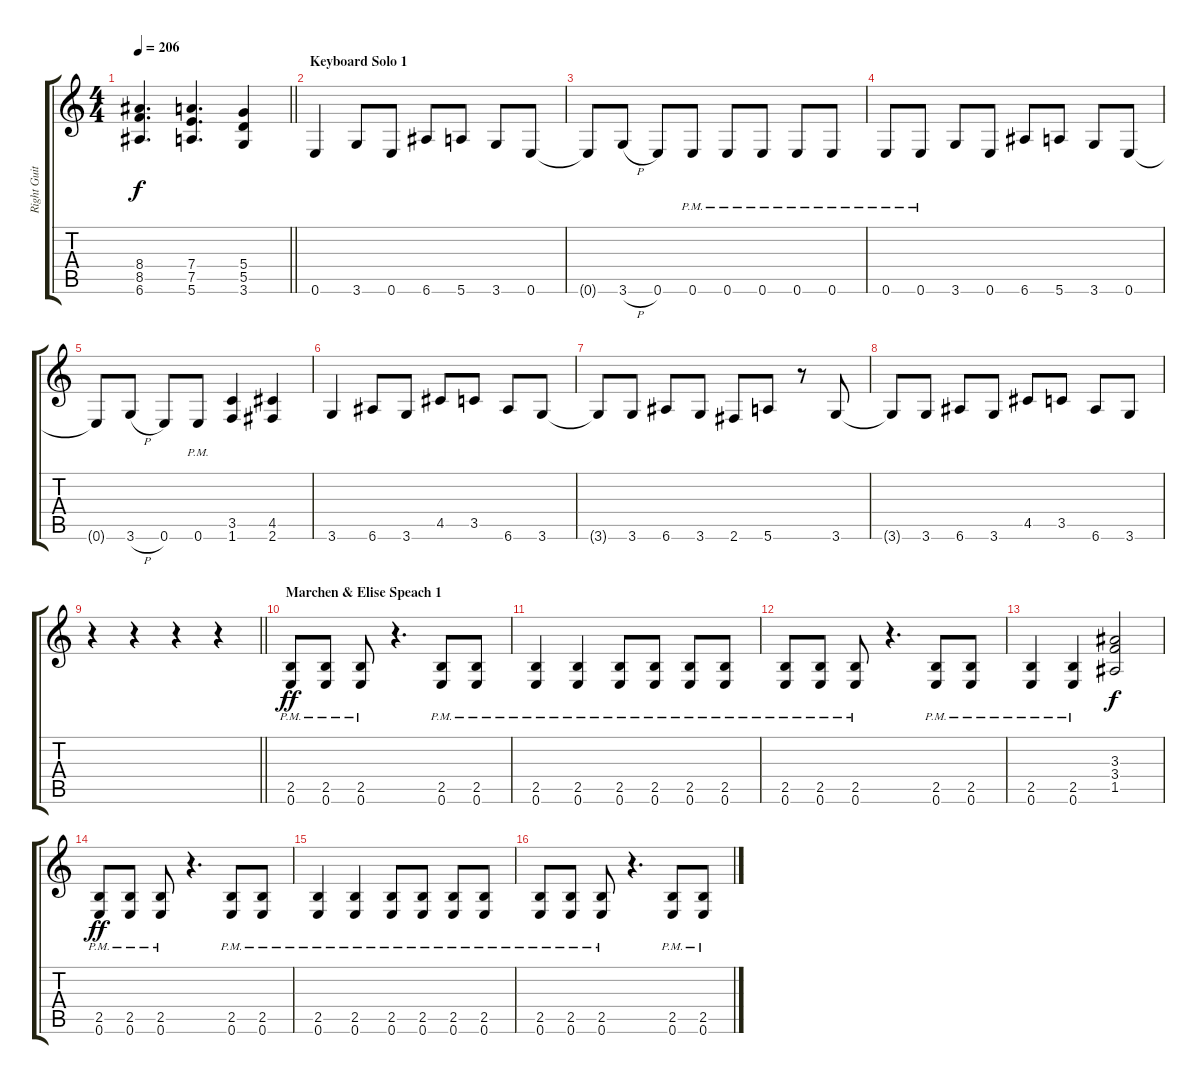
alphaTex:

\track ("Right Guitar" "Right Guit") {instrument overdrivenguitar}
\staff {score tabs}
\tuning (E4 B3 G3 D3 A2 E2) {hide}
\ts (4 4)
\tempo 206
\clef g2
\barLineRight lightlight
\ks c
(8.4 8.5 6.6).4{d dy f} (7.4 7.5 5.6).4{d} (5.4 5.5 3.6).4 |
\section ("" "Keyboard Solo 1")
0.6.4{volume 12} 3.6.8 0.6.8 6.6.8 5.6.8 3.6.8 0.6.8 |
0.6{t}.8 3.6{h}.8 0.6.8 0.6{pm}.8 0.6{pm}.8 0.6{pm}.8 0.6{pm}.8 0.6{pm}.8 |
0.6{pm}.8 0.6{pm}.8 3.6.8 0.6.8 6.6.8 5.6.8 3.6.8 0.6.8 |
0.6{t}.8 3.6{h}.8 0.6.8 0.6{pm}.8 (3.5 1.6).4 (4.5 2.6).4 |
3.6.4 6.6.8 3.6.8 4.5.8 3.5.8 6.6.8 3.6.8 |
3.6{t}.8 3.6.8 6.6.8 3.6.8 2.6.8 5.6.8 r.8 3.6.8 |
3.6{t}.8 3.6.8 6.6.8 3.6.8 4.5.8 3.5.8 6.6.8 3.6.8 |
\barLineRight lightlight
r.4 r.4 r.4 r.4 |
\section ("" "Marchen & Elise Speach 1")
(2.5{pm} 0.6{pm}).8{dy ff volume 5} (2.5{pm} 0.6{pm}).8 (2.5{pm} 0.6{pm}).8 r.4{d} (2.5{pm} 0.6{pm}).8 (2.5{pm} 0.6{pm}).8 |
(2.5{pm} 0.6{pm}).4 (2.5{pm} 0.6{pm}).4 (2.5{pm} 0.6{pm}).8 (2.5{pm} 0.6{pm}).8 (2.5{pm} 0.6{pm}).8 (2.5{pm} 0.6{pm}).8 |
(2.5{pm} 0.6{pm}).8 (2.5{pm} 0.6{pm}).8 (2.5{pm} 0.6{pm}).8 r.4{d} (2.5{pm} 0.6{pm}).8 (2.5{pm} 0.6{pm}).8 |
(2.5{pm} 0.6{pm}).4 (2.5{pm} 0.6{pm}).4 (3.3 3.4 1.5).2{dy f} |
(2.5{pm} 0.6{pm}).8{dy ff} (2.5{pm} 0.6{pm}).8 (2.5{pm} 0.6{pm}).8 r.4{d} (2.5{pm} 0.6{pm}).8 (2.5{pm} 0.6{pm}).8 |
(2.5{pm} 0.6{pm}).4 (2.5{pm} 0.6{pm}).4 (2.5{pm} 0.6{pm}).8 (2.5{pm} 0.6{pm}).8 (2.5{pm} 0.6{pm}).8 (2.5{pm} 0.6{pm}).8 |
(2.5{pm} 0.6{pm}).8 (2.5{pm} 0.6{pm}).8 (2.5{pm} 0.6{pm}).8 r.4{d} (2.5{pm} 0.6{pm}).8 (2.5{pm} 0.6{pm}).8
